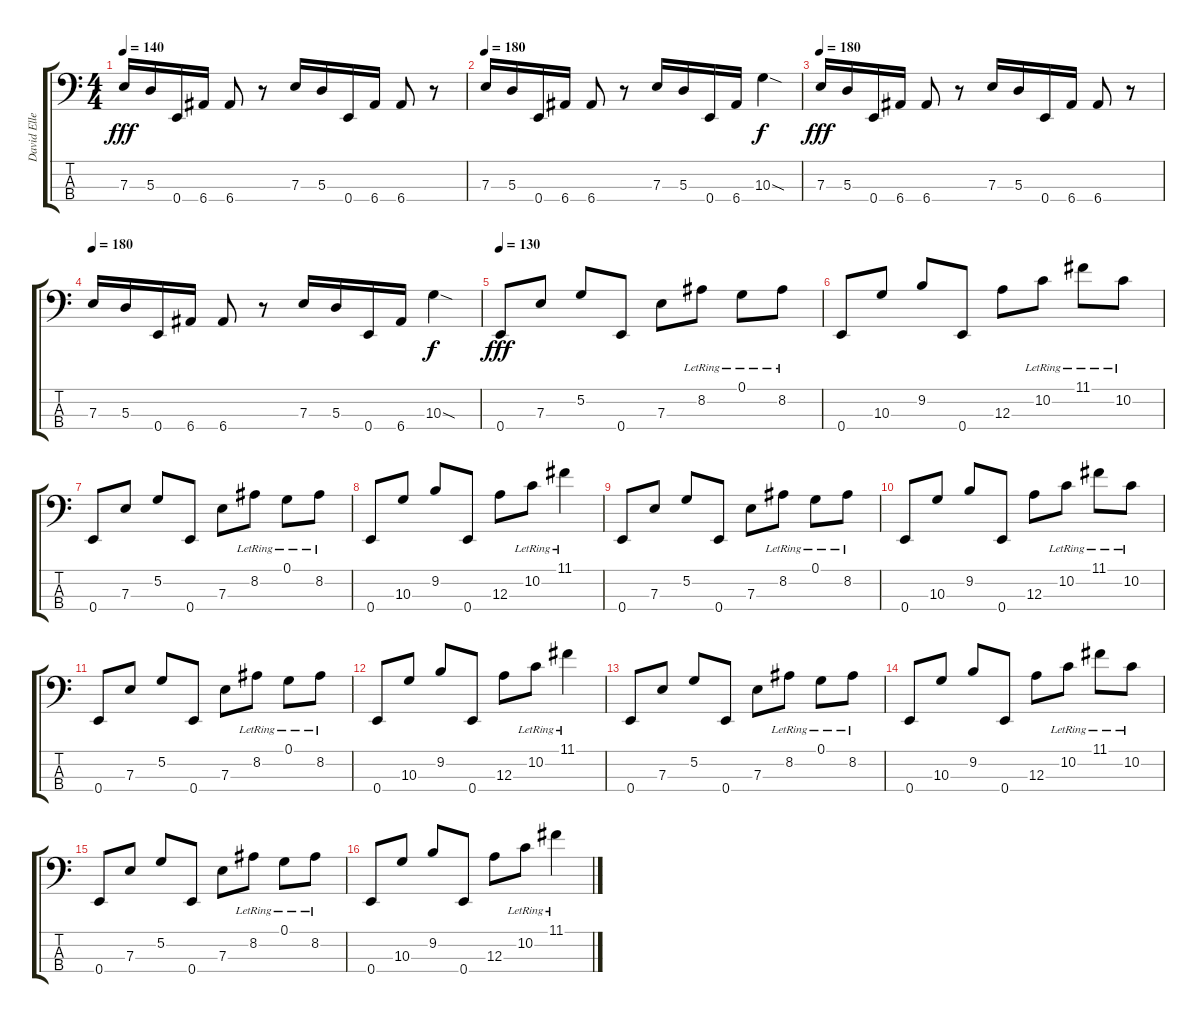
\track ("David Ellefson" "David Elle") {instrument electricbasspick}
\staff {score tabs}
\tuning (G2 D2 A1 E1) {hide}
\ts (4 4)
\tempo 140
\tempo 180
\tempo 140
\clef f4
\ks c
7.3.16{dy fff instrument electricbasspick} 5.3.16 0.4.16 6.4.16 6.4.8 r.8 7.3.16 5.3.16 0.4.16 6.4.16 6.4.8 r.8 |
\tempo 180
7.3.16 5.3.16 0.4.16 6.4.16 6.4.8 r.8 7.3.16 5.3.16 0.4.16 6.4.16 10.3{sod}.4{dy f} |
\tempo 180
7.3.16{dy fff} 5.3.16 0.4.16 6.4.16 6.4.8 r.8 7.3.16 5.3.16 0.4.16 6.4.16 6.4.8 r.8 |
\tempo 180
7.3.16 5.3.16 0.4.16 6.4.16 6.4.8 r.8 7.3.16 5.3.16 0.4.16 6.4.16 10.3{sod}.4{dy f} |
\tempo 130
0.4.8{dy fff} 7.3.8 5.2.8 0.4.8 7.3.8 8.2{lr}.8 0.1{lr}.8 8.2{lr}.8 |
0.4.8 10.3.8 9.2.8 0.4.8 12.3.8 10.2{lr}.8 11.1{lr}.8 10.2{lr}.8 |
0.4.8 7.3.8 5.2.8 0.4.8 7.3.8 8.2{lr}.8 0.1{lr}.8 8.2{lr}.8 |
0.4.8 10.3.8 9.2.8 0.4.8 12.3.8 10.2{lr}.8 11.1{lr}.4 |
0.4.8 7.3.8 5.2.8 0.4.8 7.3.8 8.2{lr}.8 0.1{lr}.8 8.2{lr}.8 |
0.4.8 10.3.8 9.2.8 0.4.8 12.3.8 10.2{lr}.8 11.1{lr}.8 10.2{lr}.8 |
0.4.8 7.3.8 5.2.8 0.4.8 7.3.8 8.2{lr}.8 0.1{lr}.8 8.2{lr}.8 |
0.4.8 10.3.8 9.2.8 0.4.8 12.3.8 10.2{lr}.8 11.1{lr}.4 |
0.4.8 7.3.8 5.2.8 0.4.8 7.3.8 8.2{lr}.8 0.1{lr}.8 8.2{lr}.8 |
0.4.8 10.3.8 9.2.8 0.4.8 12.3.8 10.2{lr}.8 11.1{lr}.8 10.2{lr}.8 |
0.4.8 7.3.8 5.2.8 0.4.8 7.3.8 8.2{lr}.8 0.1{lr}.8 8.2{lr}.8 |
0.4.8 10.3.8 9.2.8 0.4.8 12.3.8 10.2{lr}.8 11.1{lr}.4
